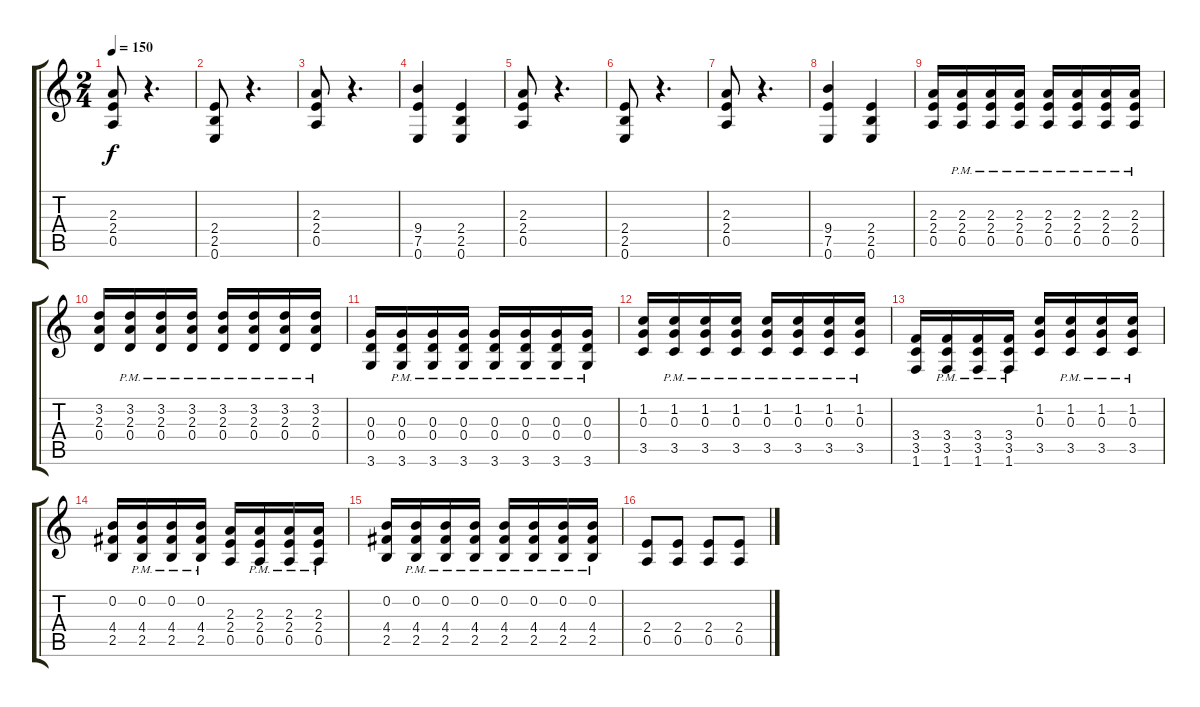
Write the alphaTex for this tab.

\track "" {instrument distortionguitar}
\staff {score tabs}
\tuning (E4 B3 G3 D3 A2 E2) {hide}
\ts (2 4)
\tempo 150
\clef g2
\ks c
(2.3 2.4 0.5).8{dy f} r.4{d} |
(2.4 2.5 0.6).8 r.4{d} |
(2.3 2.4 0.5).8 r.4{d} |
(9.4 7.5 0.6).4 (2.4 2.5 0.6).4 |
(2.3 2.4 0.5).8 r.4{d} |
(2.4 2.5 0.6).8 r.4{d} |
(2.3 2.4 0.5).8 r.4{d} |
(9.4 7.5 0.6).4 (2.4 2.5 0.6).4 |
(2.3 2.4 0.5).16 (2.3 2.4{pm} 0.5{pm}).16 (2.3 2.4{pm} 0.5{pm}).16 (2.3 2.4{pm} 0.5{pm}).16 (2.3 2.4{pm} 0.5{pm}).16 (2.3 2.4{pm} 0.5{pm}).16 (2.3 2.4{pm} 0.5{pm}).16 (2.3 2.4{pm} 0.5{pm}).16 |
(3.2 2.3 0.4).16 (3.2 2.3{pm} 0.4{pm}).16 (3.2 2.3{pm} 0.4{pm}).16 (3.2 2.3{pm} 0.4{pm}).16 (3.2 2.3{pm} 0.4{pm}).16 (3.2 2.3{pm} 0.4{pm}).16 (3.2 2.3{pm} 0.4{pm}).16 (3.2 2.3{pm} 0.4{pm}).16 |
(0.3 0.4 3.6).16 (0.3 0.4{pm} 3.6{pm}).16 (0.3 0.4{pm} 3.6{pm}).16 (0.3 0.4{pm} 3.6{pm}).16 (0.3 0.4{pm} 3.6{pm}).16 (0.3 0.4{pm} 3.6{pm}).16 (0.3 0.4{pm} 3.6{pm}).16 (0.3 0.4{pm} 3.6{pm}).16 |
(1.2 0.3 3.5).16 (1.2 0.3{pm} 3.5{pm}).16 (1.2 0.3{pm} 3.5{pm}).16 (1.2 0.3{pm} 3.5{pm}).16 (1.2 0.3{pm} 3.5{pm}).16 (1.2 0.3{pm} 3.5{pm}).16 (1.2 0.3{pm} 3.5{pm}).16 (1.2 0.3{pm} 3.5{pm}).16 |
(3.4 3.5 1.6).16 (3.4 3.5{pm} 1.6{pm}).16 (3.4 3.5{pm} 1.6{pm}).16 (3.4 3.5{pm} 1.6{pm}).16 (1.2 0.3 3.5).16 (1.2 0.3{pm} 3.5{pm}).16 (1.2 0.3{pm} 3.5{pm}).16 (1.2 0.3{pm} 3.5{pm}).16 |
(0.2 4.4 2.5).16 (0.2 4.4{pm} 2.5{pm}).16 (0.2 4.4{pm} 2.5{pm}).16 (0.2 4.4{pm} 2.5{pm}).16 (2.3 2.4 0.5).16 (2.3 2.4{pm} 0.5{pm}).16 (2.3 2.4{pm} 0.5{pm}).16 (2.3 2.4{pm} 0.5{pm}).16 |
(0.2 4.4 2.5).16 (0.2{pm} 4.4{pm} 2.5{pm}).16 (0.2{pm} 4.4{pm} 2.5{pm}).16 (0.2{pm} 4.4{pm} 2.5{pm}).16 (0.2{pm} 4.4{pm} 2.5{pm}).16 (0.2{pm} 4.4{pm} 2.5{pm}).16 (0.2{pm} 4.4{pm} 2.5{pm}).16 (0.2{pm} 4.4{pm} 2.5{pm}).16 |
(2.4 0.5).8 (2.4 0.5).8 (2.4 0.5).8 (2.4 0.5).8
